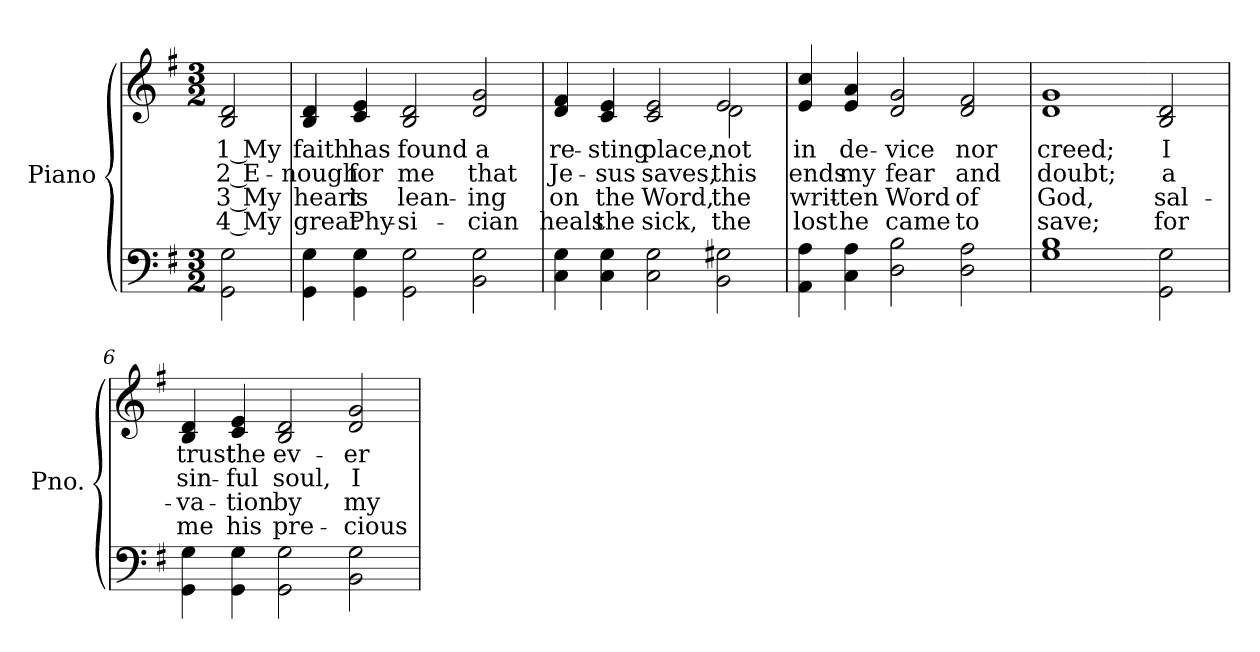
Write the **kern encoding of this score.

**kern	**kern	**text	**text	**text	**text
*part2	*part1	*part1	*part1	*part1	*part1
*staff2	*staff1	*staff1	*staff1	*staff1	*staff1
*I"Piano	*I"Piano	*	*	*	*
*I'Pno.	*I'Pno.	*	*	*	*
!!LO:PB:g=z
*clefF4	*clefG2	*	*	*	*
*k[f#]	*k[f#]	*	*	*	*
*G:	*G:	*	*	*	*
*M3/2	*M3/2	*	*	*	*
=	=	=	=	=	=
!	!	!LO:LY:b:color=#000000	!LO:LY:b:color=#000000	!LO:LY:b:color=#000000	!LO:LY:b:color=#000000
2GGi\ 2Gi	2Bi/ 2di	1 My	2 E-	3 My	4 My
=1	=1	=1	=1	=1	=1
!	!	!LO:LY:b:color=#000000	!LO:LY:b:color=#000000	!LO:LY:b:color=#000000	!LO:LY:b:color=#000000
4GGi\ 4Gi	4Bi/ 4di	faith	-nough	heart	great
!	!	!LO:LY:b:color=#000000	!LO:LY:b:color=#000000	!LO:LY:b:color=#000000	!LO:LY:b:color=#000000
4GGi\ 4Gi	4ci/ 4ei	has	for	is	Phy-
!	!	!LO:LY:b:color=#000000	!LO:LY:b:color=#000000	!LO:LY:b:color=#000000	!LO:LY:b:color=#000000
2GGi\ 2Gi	2Bi/ 2di	found	me	-lean-	-si-
!	!	!LO:LY:b:color=#000000	!LO:LY:b:color=#000000	!LO:LY:b:color=#000000	!LO:LY:b:color=#000000
2BBi\ 2Gi	2di/ 2gi	a	that	-ing	cian
=2	=2	=2	=2	=2	=2
!	!	!LO:LY:b:color=#000000	!LO:LY:b:color=#000000	!LO:LY:b:color=#000000	!LO:LY:b:color=#000000
*	*^	*	*	*	*
4Ci\ 4Gi	4di/ 4f#i	1ryy	re-	Je-	on	heals
!	!	!	!LO:LY:b:color=#000000	!LO:LY:b:color=#000000	!LO:LY:b:color=#000000	!LO:LY:b:color=#000000
4Ci\ 4Gi	4ci/ 4ei	.	-sting	-sus	the	the
!	!	!	!LO:LY:b:color=#000000	!LO:LY:b:color=#000000	!LO:LY:b:color=#000000	!LO:LY:b:color=#000000
2Ci\ 2Gi	2ci/ 2ei	.	place,	saves,	Word,	sick,
!	!	!	!LO:LY:b:color=#000000	!LO:LY:b:color=#000000	!LO:LY:b:color=#000000	!LO:LY:b:color=#000000
2BBi\ 2G#Xi	2ei/	2di\	not	this	the	the
*	*v	*v	*	*	*	*
!!LO:LB:g=z
=3	=3	=3	=3	=3	=3
*	*^	*	*	*	*
!	!	!	!LO:LY:b:color=#000000	!LO:LY:b:color=#000000	!LO:LY:b:color=#000000	!LO:LY:b:color=#000000
*	*v	*v	*	*	*	*
4AAi\ 4Ai	4ei/ 4cci	in	ends	writ-	-lost
!	!	!LO:LY:b:color=#000000	!LO:LY:b:color=#000000	!LO:LY:b:color=#000000	!LO:LY:b:color=#000000
4Ci\ 4Ai	4ei/ 4ai	de-	my	ten	he
!	!	!LO:LY:b:color=#000000	!LO:LY:b:color=#000000	!LO:LY:b:color=#000000	!LO:LY:b:color=#000000
2Di\ 2Bi	2di/ 2gi	-vice	fear	Word	came
!	!	!LO:LY:b:color=#000000	!LO:LY:b:color=#000000	!LO:LY:b:color=#000000	!LO:LY:b:color=#000000
2Di\ 2Ai	2di/ 2f#i	nor	and	of	to
=4	=4	=4	=4	=4	=4
!	!	!LO:LY:b:color=#000000	!LO:LY:b:color=#000000	!LO:LY:b:color=#000000	!LO:LY:b:color=#000000
1Gi 1Bi	1di 1gi	creed;	doubt;	God,	save;
=5-	=5-	=5-	=5-	=5-	=5-
!	!	!LO:LY:b:color=#000000	!LO:LY:b:color=#000000	!LO:LY:b:color=#000000	!LO:LY:b:color=#000000
2GGi\ 2Gi	2Bi/ 2di	I	a	sal-	-for
=6	=6	=6	=6	=6	=6
!	!	!LO:LY:b:color=#000000	!LO:LY:b:color=#000000	!LO:LY:b:color=#000000	!LO:LY:b:color=#000000
4GGi\ 4Gi	4Bi/ 4di	trust	sin-	va-	-me
!	!	!LO:LY:b:color=#000000	!LO:LY:b:color=#000000	!LO:LY:b:color=#000000	!LO:LY:b:color=#000000
4GGi\ 4Gi	4ci/ 4ei	the	-ful	tion	his
!	!	!LO:LY:b:color=#000000	!LO:LY:b:color=#000000	!LO:LY:b:color=#000000	!LO:LY:b:color=#000000
2GGi\ 2Gi	2Bi/ 2di	ev-	soul,	by	pre-
!	!	!LO:LY:b:color=#000000	!LO:LY:b:color=#000000	!LO:LY:b:color=#000000	!LO:LY:b:color=#000000
2BBi\ 2Gi	2di/ 2gi	-er-	I	-my	cious
=	=	=	=	=	=
*-	*-	*-	*-	*-	*-
